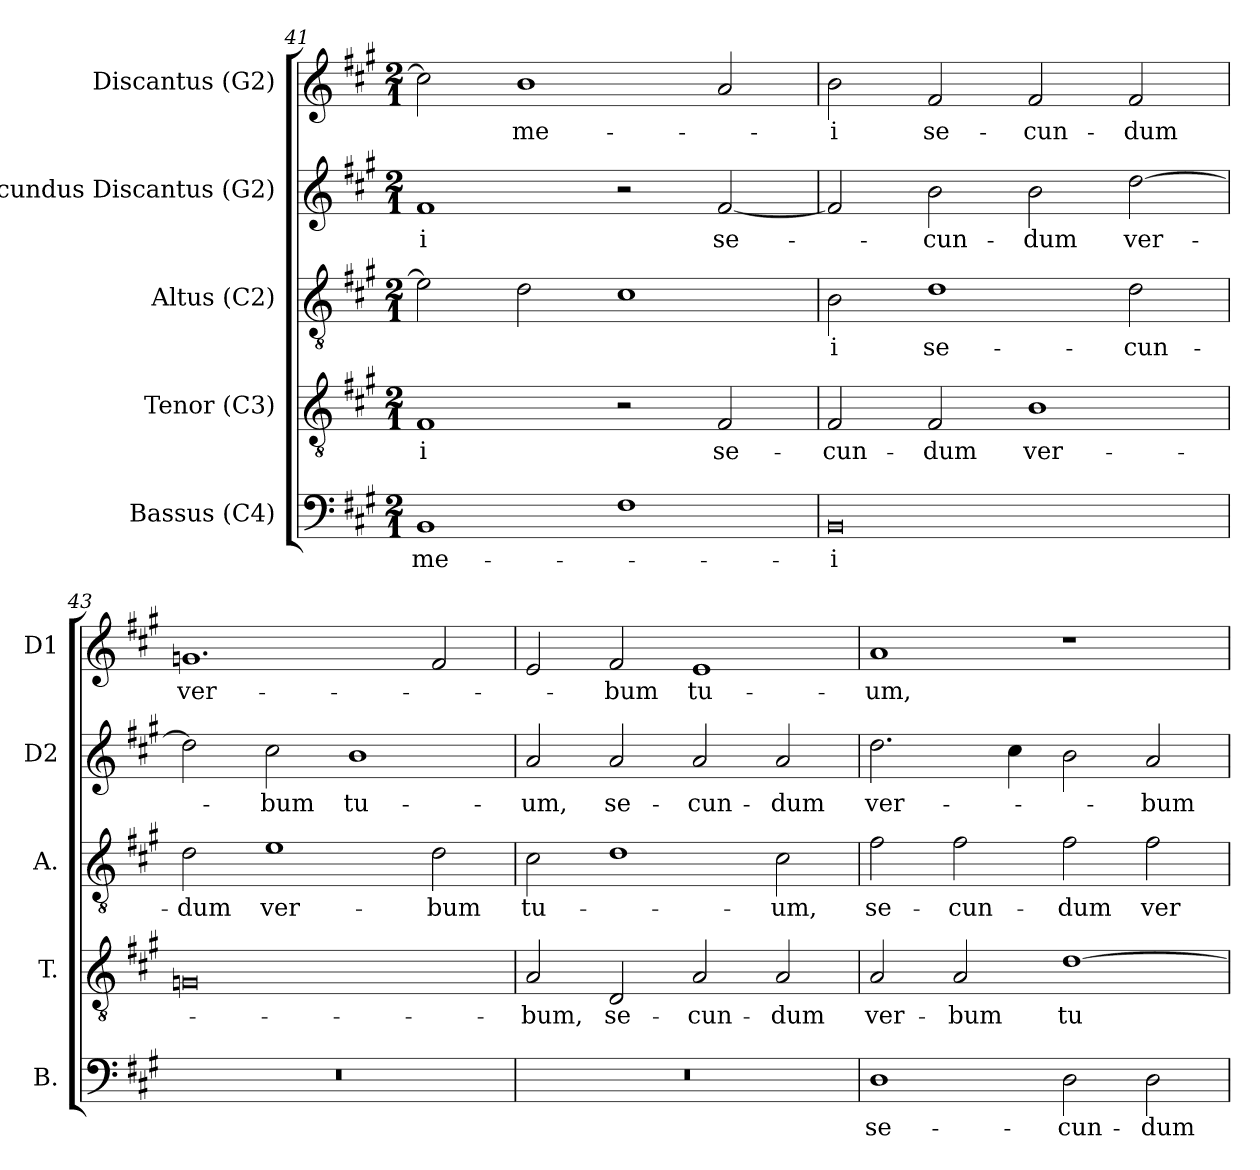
**kern	**text	**kern	**text	**kern	**text	**kern	**text	**kern	**text
*part5	*part5	*part4	*part4	*part3	*part3	*part2	*part2	*part1	*part1
*staff5	*staff5	*staff4	*staff4	*staff3	*staff3	*staff2	*staff2	*staff1	*staff1
*I"Bassus (C4)	*	*I"Tenor (C3)	*	*I"Altus (C2)	*	*I"Secundus Discantus (G2)	*	*I"Discantus (G2)	*
*I'B.	*	*I'T.	*	*I'A.	*	*I'D2	*	*I'D1	*
!!LO:LB:g=z
*clefF4	*	*clefGv2	*	*clefGv2	*	*clefG2	*	*clefG2	*
*	*	*ITrd7c12	*	*ITrd7c12	*	*	*	*	*
*k[f#c#g#]	*	*k[f#c#g#]	*	*k[f#c#g#]	*	*k[f#c#g#]	*	*k[f#c#g#]	*
*A:	*	*A:	*	*A:	*	*A:	*	*A:	*
*M2/1	*	*M2/1	*	*M2/1	*	*M2/1	*	*M2/1	*
=41	=41	=41	=41	=41	=41	=41	=41	=41	=41
!	!LO:LY:b:color=#000000	!	!	!	!	!	!	!	!
!	!	!	!LO:LY:b:color=#000000	!	!	!	!	!	!
!	!	!	!	!	!	!	!LO:LY:b:color=#000000	!	!
1BBi	me-	1FF#i	-i	2Ei\]	.	1f#i	-i	2cc#i\]	.
!	!	!	!	!	!	!	!	!	!LO:LY:b:color=#000000
.	.	.	.	2Di\	.	.	.	1bi	me-
1F#i	.	2r	.	1C#i	.	2r	.	.	.
!	!	!	!LO:LY:b:color=#000000	!	!	!	!	!	!
!	!	!	!	!	!	!	!LO:LY:b:color=#000000	!	!
.	.	2FF#i/	se-	.	.	[2f#i/	se-	2ai/	.
=42	=42	=42	=42	=42	=42	=42	=42	=42	=42
!	!LO:LY:b:color=#000000	!	!	!	!	!	!	!	!
!	!	!	!LO:LY:b:color=#000000	!	!	!	!	!	!
!	!	!	!	!	!LO:LY:b:color=#000000	!	!	!	!
!	!	!	!	!	!	!	!	!	!LO:LY:b:color=#000000
0BBi	-i	2FF#i/	-cun-	2BBi\	-i	2f#i/]	.	2bi\	-i
!	!	!	!LO:LY:b:color=#000000	!	!	!	!	!	!
!	!	!	!	!	!LO:LY:b:color=#000000	!	!	!	!
!	!	!	!	!	!	!	!LO:LY:b:color=#000000	!	!
!	!	!	!	!	!	!	!	!	!LO:LY:b:color=#000000
.	.	2FF#i/	-dum	1Di	se-	2bi\	-cun-	2f#i/	se-
!	!	!	!LO:LY:b:color=#000000	!	!	!	!	!	!
!	!	!	!	!	!	!	!LO:LY:b:color=#000000	!	!
!	!	!	!	!	!	!	!	!	!LO:LY:b:color=#000000
.	.	1BBi	ver-	.	.	2bi\	-dum	2f#i/	-cun-
!	!	!	!	!	!LO:LY:b:color=#000000	!	!	!	!
!	!	!	!	!	!	!	!LO:LY:b:color=#000000	!	!
!	!	!	!	!	!	!	!	!	!LO:LY:b:color=#000000
.	.	.	.	2Di\	-cun-	[2ddi\	ver-	2f#i/	-dum
=43	=43	=43	=43	=43	=43	=43	=43	=43	=43
!LO:N:vis=1	!	!	!	!	!	!	!	!	!
!	!	!	!	!	!LO:LY:b:color=#000000	!	!	!	!
!	!	!	!	!	!	!	!	!	!LO:LY:b:color=#000000
0r	.	0GGni	.	2Di\	-dum	2ddi\]	.	1.gni	ver-
!	!	!	!	!	!LO:LY:b:color=#000000	!	!	!	!
!	!	!	!	!	!	!	!LO:LY:b:color=#000000	!	!
.	.	.	.	1Ei	ver-	2cc#i\	-bum	.	.
!	!	!	!	!	!	!	!LO:LY:b:color=#000000	!	!
.	.	.	.	.	.	1bi	tu-	.	.
!	!	!	!	!	!LO:LY:b:color=#000000	!	!	!	!
.	.	.	.	2Di\	-bum	.	.	2f#i/	.
=44	=44	=44	=44	=44	=44	=44	=44	=44	=44
!LO:N:vis=1	!	!	!	!	!	!	!	!	!
!	!	!	!LO:LY:b:color=#000000	!	!	!	!	!	!
!	!	!	!	!	!LO:LY:b:color=#000000	!	!	!	!
!	!	!	!	!	!	!	!LO:LY:b:color=#000000	!	!
0r	.	2AAi/	-bum,	2C#i\	tu-	2ai/	-um,	2ei/	.
!	!	!	!LO:LY:b:color=#000000	!	!	!	!	!	!
!	!	!	!	!	!	!	!LO:LY:b:color=#000000	!	!
!	!	!	!	!	!	!	!	!	!LO:LY:b:color=#000000
.	.	2DDi/	se-	1Di	.	2ai/	se-	2f#i/	-bum
!	!	!	!LO:LY:b:color=#000000	!	!	!	!	!	!
!	!	!	!	!	!	!	!LO:LY:b:color=#000000	!	!
!	!	!	!	!	!	!	!	!	!LO:LY:b:color=#000000
.	.	2AAi/	-cun-	.	.	2ai/	-cun-	1ei	tu-
!	!	!	!LO:LY:b:color=#000000	!	!	!	!	!	!
!	!	!	!	!	!LO:LY:b:color=#000000	!	!	!	!
!	!	!	!	!	!	!	!LO:LY:b:color=#000000	!	!
.	.	2AAi/	-dum	2C#i\	-um,	2ai/	-dum	.	.
!!LO:LB:g=z
=45	=45	=45	=45	=45	=45	=45	=45	=45	=45
!	!LO:LY:b:color=#000000	!	!	!	!	!	!	!	!
!	!	!	!LO:LY:b:color=#000000	!	!	!	!	!	!
!	!	!	!	!	!LO:LY:b:color=#000000	!	!	!	!
!	!	!	!	!	!	!	!LO:LY:b:color=#000000	!	!
!	!	!	!	!	!	!	!	!	!LO:LY:b:color=#000000
1Di	se-	2AAi/	ver-	2F#i\	se-	2.ddi\	ver-	1ai	-um,
!	!	!	!LO:LY:b:color=#000000	!	!	!	!	!	!
!	!	!	!	!	!LO:LY:b:color=#000000	!	!	!	!
.	.	2AAi/	-bum	2F#i\	-cun-	.	.	.	.
.	.	.	.	.	.	4cc#i\	.	.	.
!	!LO:LY:b:color=#000000	!	!	!	!	!	!	!	!
!	!	!	!LO:LY:b:color=#000000	!	!	!	!	!	!
!	!	!	!	!	!LO:LY:b:color=#000000	!	!	!	!
2Di\	-cun-	[1Di	tu-	2F#i\	-dum	2bi\	.	1r	.
!	!LO:LY:b:color=#000000	!	!	!	!	!	!	!	!
!	!	!	!	!	!LO:LY:b:color=#000000	!	!	!	!
!	!	!	!	!	!	!	!LO:LY:b:color=#000000	!	!
2Di\	-dum	.	.	2F#i\	ver-	2ai/	-bum	.	.
=	=	=	=	=	=	=	=	=	=
*-	*-	*-	*-	*-	*-	*-	*-	*-	*-
